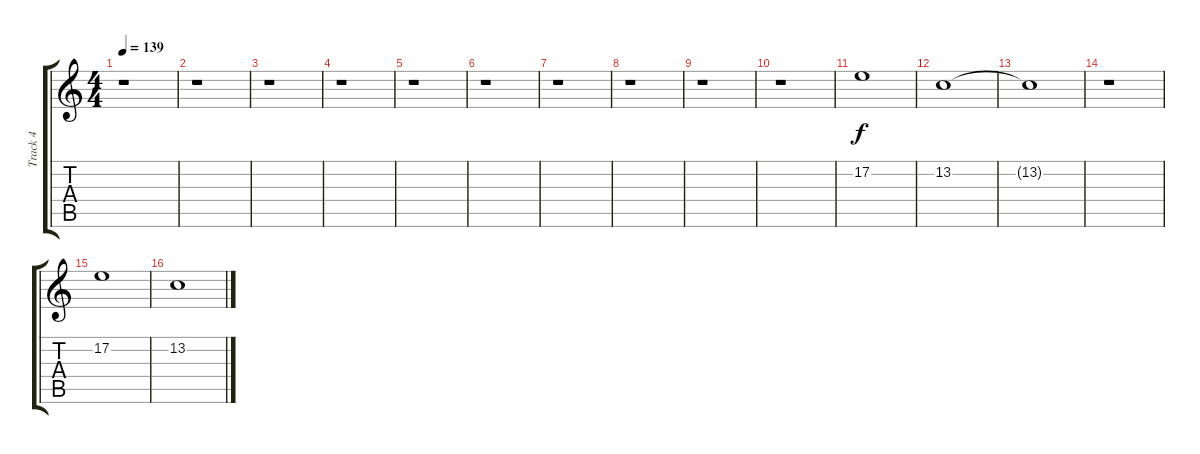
\track ("Track 4" "Track 4") {instrument stringensemble1}
\staff {score tabs}
\tuning (E4 B3 G3 D3 A2 D2) {hide}
\ts (4 4)
\tempo 139
\clef g2
\ks c
r.1{dy f} |
r.1 |
r.1 |
r.1 |
r.1 |
r.1 |
r.1 |
r.1 |
r.1 |
r.1 |
17.2.1 |
13.2.1 |
13.2{t}.1 |
r.1 |
17.2.1 |
13.2.1
